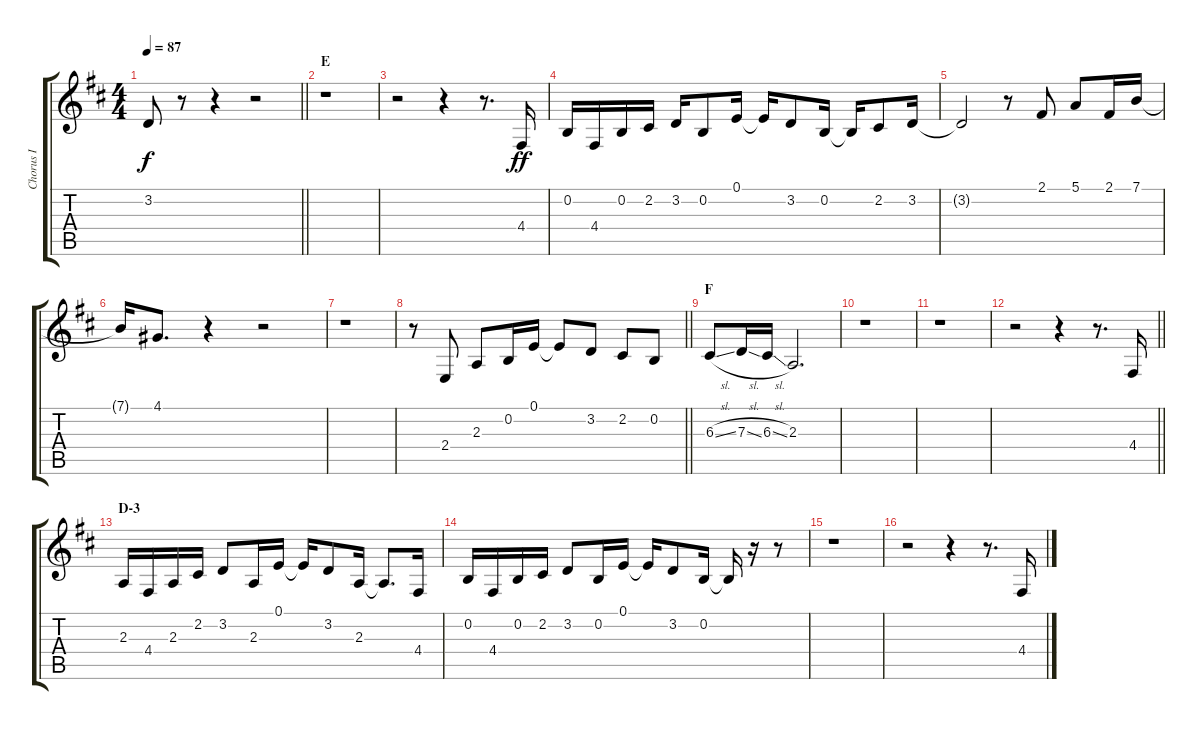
\track ("Chorus I" "Chorus I") {instrument voiceoohs}
\staff {score tabs}
\tuning (E4 B3 G3 D3 A2 E2) {hide}
\ts (4 4)
\tempo 87
\clef g2
\barLineRight lightlight
\ks d
3.2{t}.8{dy f} r.8 r.4 r.2 |
\section ("" "E")
r.1 |
r.2 r.4 r.8{d} 4.4.16{dy ff} |
0.2.16 4.4.16 0.2.16 2.2.16 3.2.16 0.2.8 0.1.16 0.1{t}.16 3.2.8 0.2.16 0.2{t}.16 2.2.8 3.2.16 |
3.2{t}.2 r.8 2.1.8 5.1.8 2.1.16 7.1.16 |
7.1{t}.16 4.1.8{d} r.4 r.2 |
r.1 |
\barLineRight lightlight
r.8 2.4.8 2.3.8 0.2.16 0.1.16 0.1{t}.8 3.2.8 2.2.8 0.2.8 |
\section ("" "F")
6.3{sl}.8 7.3{sl}.16 6.3{sl}.16 2.3.2{d} |
r.1 |
r.1 |
\barLineRight lightlight
r.2 r.4 r.8{d} 4.4.16 |
\section ("" "D-3")
2.3.16 4.4.16 2.3.16 2.2.16 3.2.8 2.3.16 0.1.16 0.1{t}.16 3.2.8 2.3.16 2.3{t}.8{d} 4.4.16 |
0.2.16 4.4.16 0.2.16 2.2.16 3.2.8 0.2.16 0.1.16 0.1{t}.16 3.2.8 0.2.16 0.2{t}.16 r.16 r.8 |
r.1 |
r.2 r.4 r.8{d} 4.4.16
